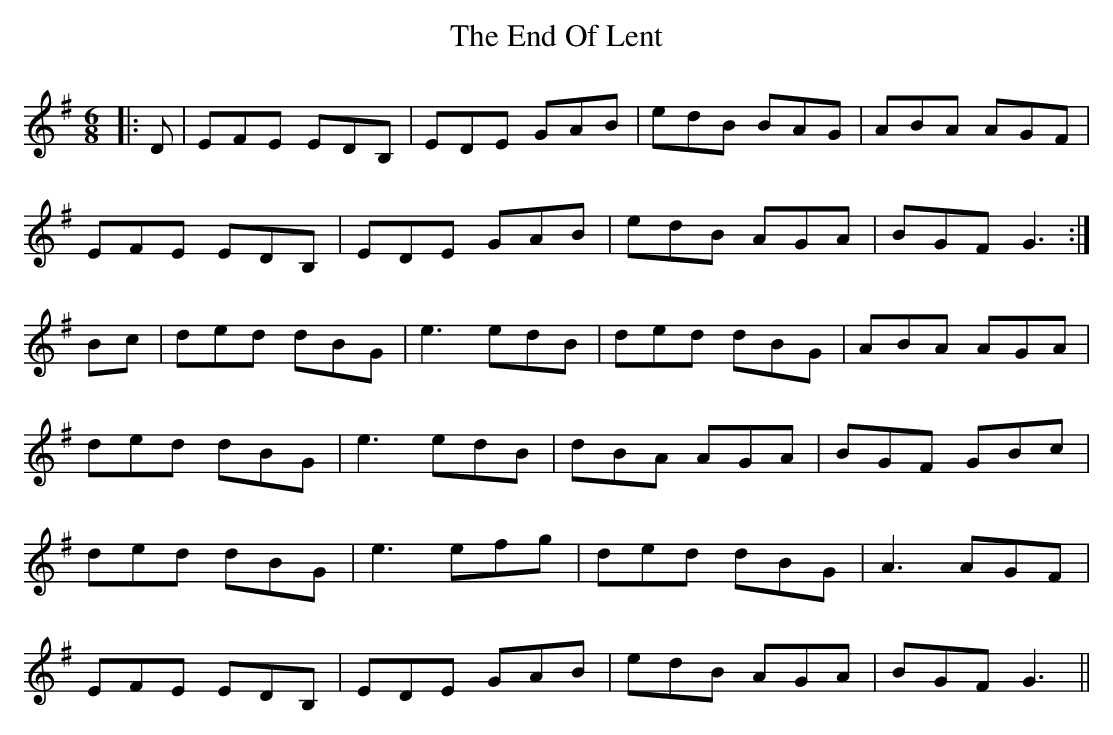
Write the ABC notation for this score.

X:1
T: The End Of Lent
M: 6/8
L: 1/8
K: Emin
|:D|EFE EDB,|EDE GAB|edB BAG|ABA AGF|
EFE EDB,|EDE GAB|edB AGA|BGF G3:|
Bc|ded dBG|e3 edB|ded dBG|ABA AGA|
ded dBG|e3 edB|dBA AGA|BGF GBc|
ded dBG|e3 efg|ded dBG|A3 AGF|
EFE EDB,|EDE GAB|edB AGA|BGF G3||
